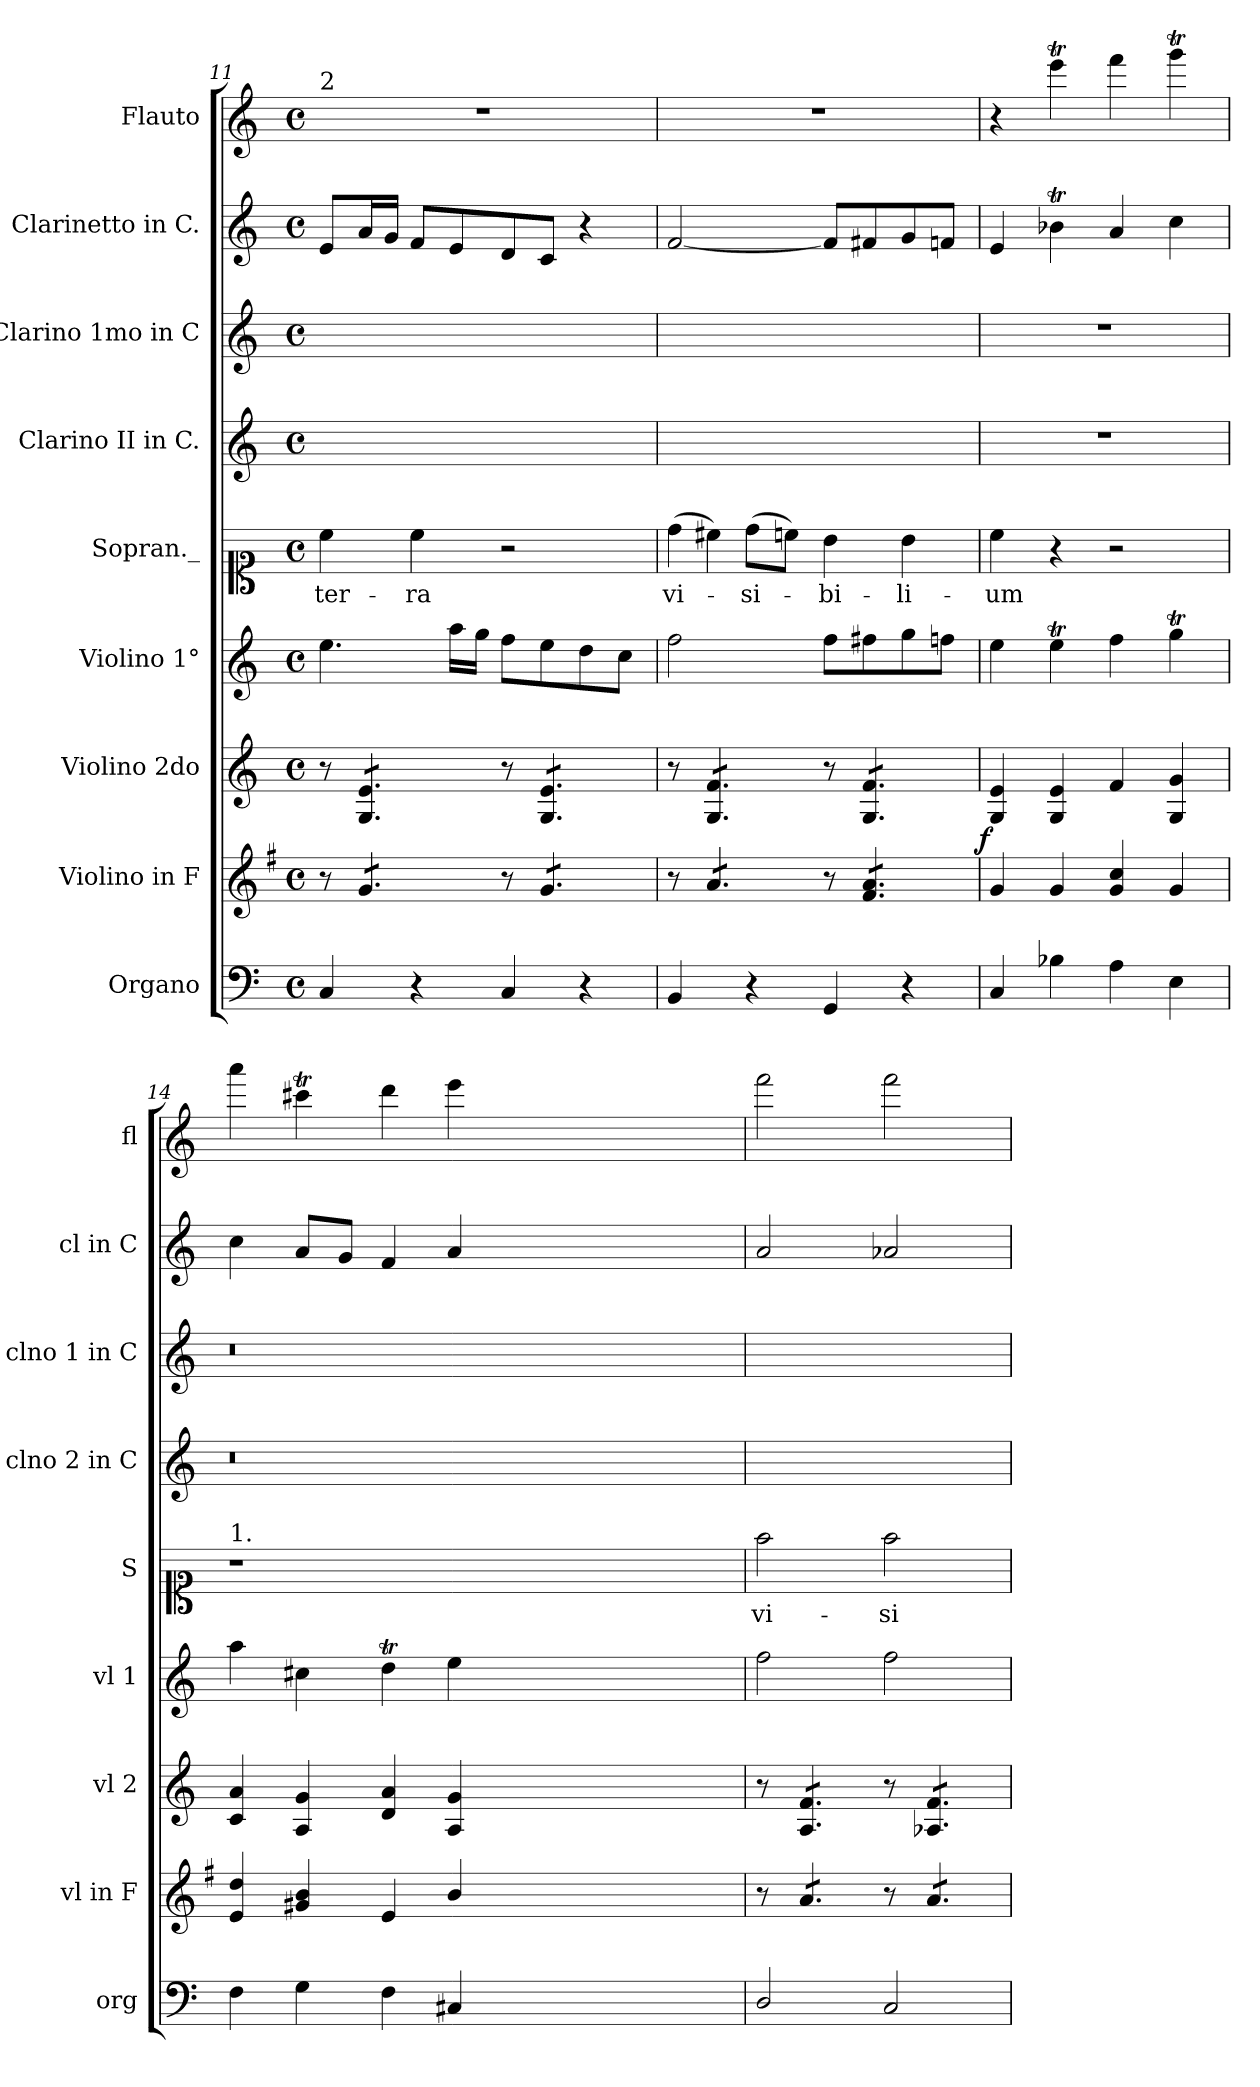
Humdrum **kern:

**kern	**kern	**kern	**dynam	**kern	**kern	**text	**kern	**kern	**kern	**kern
*part9	*part8	*part7	*part7	*part6	*part5	*part5	*part4	*part3	*part2	*part1
*staff9	*staff8	*staff7	*staff7	*staff6	*staff5	*staff5	*staff4	*staff3	*staff2	*staff1
*I"Organo	*I"Violino in F	*I"Violino 2do	*	*I"Violino 1°	*I"Sopran._	*	*I"Clarino II in C.	*I"Clarino 1mo in C	*I"Clarinetto in C.	*I"Flauto
*I'org	*I'vl in F	*I'vl 2	*	*I'vl 1	*I'S	*	*I'clno 2 in C	*I'clno 1 in C	*I'cl in C	*I'fl
*clefF4	*clefG2	*clefG2	*	*clefG2	*clefC1	*	*clefG2	*clefG2	*clefG2	*clefG2
*	*ITrd-3c-5	*	*	*	*	*	*	*	*	*
*k[]	*k[]	*k[]	*	*k[]	*k[]	*	*k[]	*k[]	*k[]	*k[]
*C:	*C:	*C:	*	*C:	*C:	*	*C:	*C:	*C:	*C:
*M4/4	*M4/4	*M4/4	*	*M4/4	*M4/4	*	*M4/4	*M4/4	*M4/4	*M4/4
*met(c)	*met(c)	*met(c)	*	*met(c)	*met(c)	*	*met(c)	*met(c)	*met(c)	*met(c)
=11	=11	=11	=11	=11	=11	=11	=11	=11	=11	=11
!	!	!	!	!	!	!	!	!	!	!LO:TX:a:t=2
4C/	8r	8r	.	4.ee\	4cc\	ter-	1ryy	1ryy	8e/L	1r
*	*tremolo	*	*	*	*	*	*	*	*	*
*	*	*tremolo	*	*	*	*	*	*	*	*
.	8cc/L	8G/ 8e/L	.	.	.	.	.	.	16a/L	.
.	.	.	.	.	.	.	.	.	16g/JJ	.
4r	8cc/	8G/ 8e/	.	.	4cc\	-ra	.	.	8f/L	.
.	8cc/J	8G/ 8e/J	.	16aa\LL	.	.	.	.	8e/	.
.	.	.	.	16gg\JJ	.	.	.	.	.	.
4C/	8r	8r	.	8ff\L	2r	.	.	.	8d/	.
.	8cc/L	8G/ 8e/L	.	8ee\	.	.	.	.	8c/J	.
4r	8cc/	8G/ 8e/	.	8dd\	.	.	.	.	4r	.
.	8cc/J	8G/ 8e/J	.	8cc\J	.	.	.	.	.	.
=12	=12	=12	=12	=12	=12	=12	=12	=12	=12	=12
!	!	!	!	!	!LO:N:vis=4	!	!	!	!	!
4BB/	8r	8r	.	2ff\	(8dd\	vi-	1ryy	1ryy	[2f/	1r
!	!	!	!	!	!LO:N:vis=4	!	!	!	!	!
.	8dd/L	8G/ 8f/L	.	.	8cc#X\)	.	.	.	.	.
4r	8dd/	8G/ 8f/	.	.	(8dd\L	-si-	.	.	.	.
.	8dd/J	8G/ 8f/J	.	.	8ccn\J)	.	.	.	.	.
4GG/	8r	8r	.	8ff\L	4b\	-bi-	.	.	8f/L]	.
.	8b/ 8dd/L	8G/ 8f/L	.	8ff#X\	.	.	.	.	8f#X/	.
4r	8b/ 8dd/	8G/ 8f/	.	8gg\	4b\	-li-	.	.	8g/	.
.	8b/ 8dd/J	8G/ 8f/J	.	8ffn\J	.	.	.	.	8fn/J	.
*	*	*Xtremolo	*	*	*	*	*	*	*	*
*	*Xtremolo	*	*	*	*	*	*	*	*	*
=13	=13	=13	=13	=13	=13	=13	=13	=13	=13	=13
!	!	!	!LO:DY:rj	!	!	!	!	!	!	!
4C/	4cc/	4G/ 4e/	f	4ee\	4cc\	-um	1r	1r	4e/	4r
4B-X\	4cc/	4G/ 4e/	.	4eet\	4r	.	.	.	4b-XT\	4eeet\
4A\	4cc/ 4ff/	4f/	.	4ff\	2r	.	.	.	4a/	4fff\
4E\	4cc/	4G/ 4g/	.	4ggT\	.	.	.	.	4cc\	4gggT\
=14	=14	=14	=14	=14	=14	=14	=14	=14	=14	=14
!	!	!	!	!	!LO:TX:a:t=1.	!	!	!	!	!
4F\	4a/ 4gg/	4c/ 4a/	.	4aa\	1r	.	0.r	0.r	4cc\	4aaa\
4G\	4cc#X/ 4ee/	4A/ 4g/	.	4cc#X\	.	.	.	.	8a/L	4ccc#Xt\
.	.	.	.	.	.	.	.	.	8g/J	.
4F\	4a/	4d/ 4a/	.	4ddT\	.	.	.	.	4f/	4ddd\
4C#X/	4ee/	4A/ 4g/	.	4ee\	.	.	.	.	4a/	4eee\
0ryy	0ryy	0ryy	.	0ryy	0ryy	.	.	.	0ryy	0ryy
=15	=15	=15	=15	=15	=15	=15	=15	=15	=15	=15
2D/	8r	8r	.	2ff\	2ff\	vi-	1ryy	1ryy	2a/	2fff\
*	*tremolo	*	*	*	*	*	*	*	*	*
*	*	*tremolo	*	*	*	*	*	*	*	*
.	8dd/L	8A/ 8f/L	.	.	.	.	.	.	.	.
.	8dd/	8A/ 8f/	.	.	.	.	.	.	.	.
.	8dd/J	8A/ 8f/J	.	.	.	.	.	.	.	.
2C/	8r	8r	.	2ff\	2ff\	-si-	.	.	2a-X/	2fff\
.	8dd/L	8A-X/ 8f/L	.	.	.	.	.	.	.	.
.	8dd/	8A-X/ 8f/	.	.	.	.	.	.	.	.
.	8dd/J	8A-X/ 8f/J	.	.	.	.	.	.	.	.
*	*	*Xtremolo	*	*	*	*	*	*	*	*
*	*Xtremolo	*	*	*	*	*	*	*	*	*
=	=	=	=	=	=	=	=	=	=	=
*-	*-	*-	*-	*-	*-	*-	*-	*-	*-	*-
